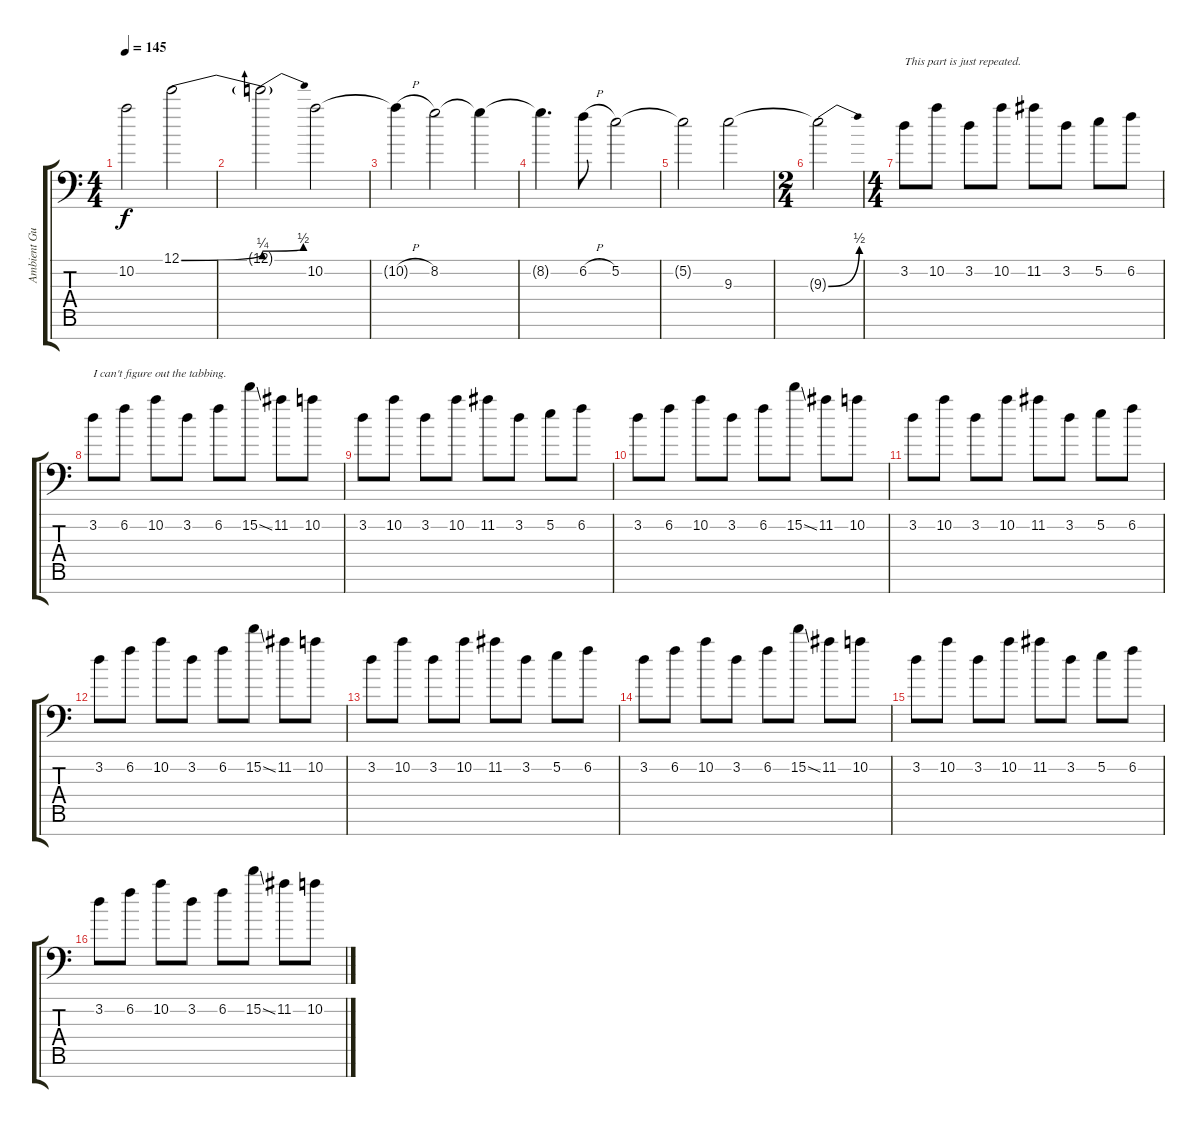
\track ("Ambient Guitar" "Ambient Gu") {instrument distortionguitar}
\staff {score tabs}
\tuning (E4 B3 G3 D3 A2 E2 A1) {hide}
\ts (4 4)
\tempo 145
\clef f4
\ks c
10.2.2{dy f volume 8} 12.1{be (bend 0 0 60 1)}.2 |
12.1{be (bend 0 1 60 2) t}.2{volume 6} 10.2.2 |
10.2{h t}.4 8.2.2 8.2{t}.4 |
8.2{t}.4{d} 6.2{h}.8 5.2.2 |
5.2{t}.2{volume 10} 9.3.2{volume 10} |
\ts (2 4)
9.3{be (bend 0 0 60 2) t}.2 |
\ts (4 4)
3.2.8{txt "This part is just repeated." volume 13} 10.2.8 3.2.8 10.2.8 11.2.8 3.2.8 5.2.8 6.2.8 |
3.2.8{txt "I can't figure out the tabbing. "} 6.2.8 10.2.8 3.2.8 6.2.8 15.2{ss}.8 11.2.8 10.2.8 |
3.2.8 10.2.8 3.2.8 10.2.8 11.2.8 3.2.8 5.2.8 6.2.8 |
3.2.8 6.2.8 10.2.8 3.2.8 6.2.8 15.2{ss}.8 11.2.8 10.2.8 |
3.2.8 10.2.8 3.2.8 10.2.8 11.2.8 3.2.8 5.2.8 6.2.8 |
3.2.8 6.2.8 10.2.8 3.2.8 6.2.8 15.2{ss}.8 11.2.8 10.2.8 |
3.2.8 10.2.8 3.2.8 10.2.8 11.2.8 3.2.8 5.2.8 6.2.8 |
3.2.8 6.2.8 10.2.8 3.2.8 6.2.8 15.2{ss}.8 11.2.8 10.2.8 |
3.2.8 10.2.8 3.2.8 10.2.8 11.2.8 3.2.8 5.2.8 6.2.8 |
3.2.8 6.2.8 10.2.8 3.2.8 6.2.8 15.2{ss}.8 11.2.8 10.2.8
